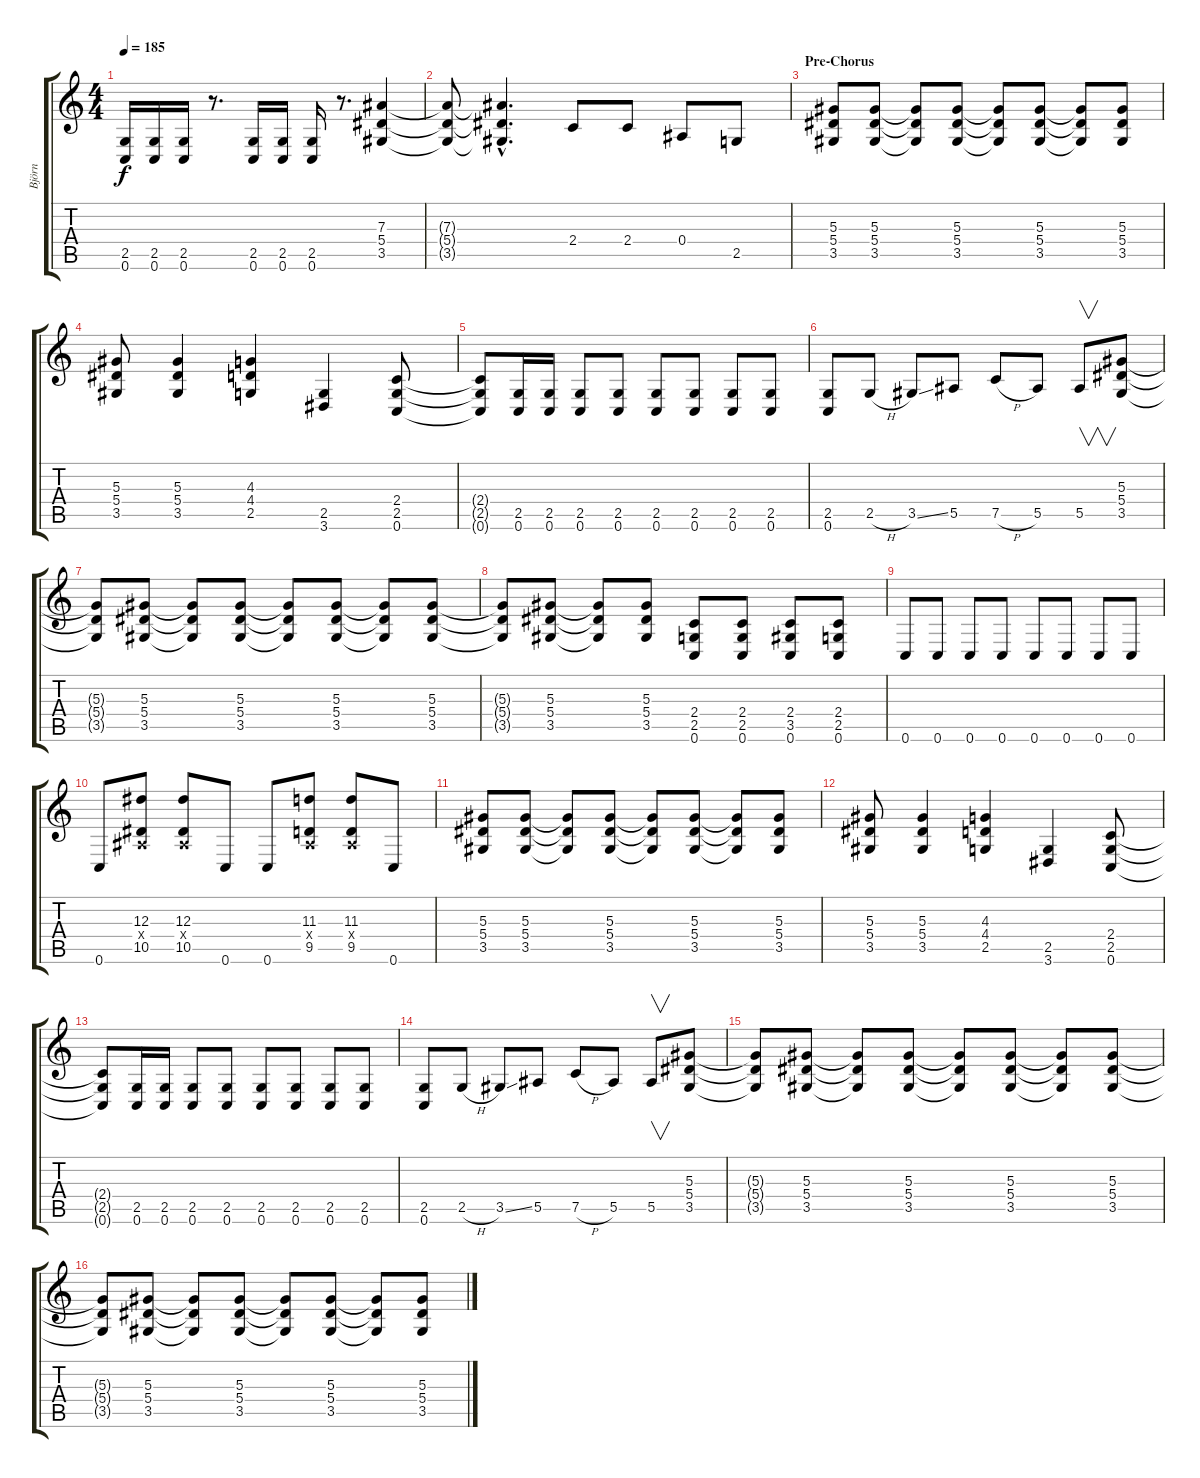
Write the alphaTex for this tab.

\track ("Björn" "Björn") {instrument distortionguitar}
\staff {score tabs}
\tuning (C4 G3 Eb3 Bb2 F2 C2) {hide}
\ts (4 4)
\tempo 185
\clef g2
\ks c
(2.5 0.6).16{dy f} (2.5 0.6).16 (2.5 0.6).16 r.8{d} (2.5 0.6).16 (2.5 0.6).16 (2.5 0.6).16 r.8{d} (7.3 5.4 3.5).4 |
(7.3{t} 5.4{t} 3.5{t}).8 (7.3{hac t} 5.4{hac t} 3.5{hac t}).4{d} 2.4.8 2.4.8 0.4.8 2.5.8 |
\section ("" "Pre-Chorus")
(5.3 5.4 3.5).8 (5.3 5.4 3.5).8 (5.3{t} 5.4{t} 3.5{t}).8 (5.3 5.4 3.5).8 (5.3{t} 5.4{t} 3.5{t}).8 (5.3 5.4 3.5).8 (5.3{t} 5.4{t} 3.5{t}).8 (5.3 5.4 3.5).8 |
(5.3 5.4 3.5).8 (5.3 5.4 3.5).4 (4.3 4.4 2.5).4 (2.5 3.6).4 (2.4 2.5 0.6).8 |
(2.4{t} 2.5{t} 0.6{t}).8 (2.5 0.6).16 (2.5 0.6).16 (2.5 0.6).8 (2.5 0.6).8 (2.5 0.6).8 (2.5 0.6).8 (2.5 0.6).8 (2.5 0.6).8 |
(2.5 0.6).8 2.5{h}.8 3.5{ss}.8 5.5.8 7.5{h}.8 5.5.8 5.5.8{v} (5.3 5.4 3.5).8 |
(5.3{t} 5.4{t} 3.5{t}).8 (5.3 5.4 3.5).8 (5.3{t} 5.4{t} 3.5{t}).8 (5.3 5.4 3.5).8 (5.3{t} 5.4{t} 3.5{t}).8 (5.3 5.4 3.5).8 (5.3{t} 5.4{t} 3.5{t}).8 (5.3 5.4 3.5).8 |
(5.3{t} 5.4{t} 3.5{t}).8 (5.3 5.4 3.5).8 (5.3{t} 5.4{t} 3.5{t}).8 (5.3 5.4 3.5).8 (2.4 2.5 0.6).8 (2.4 2.5 0.6).8 (2.4 3.5 0.6).8 (2.4 2.5 0.6).8 |
0.6.8 0.6.8 0.6.8 0.6.8 0.6.8 0.6.8 0.6.8 0.6.8 |
0.6.8 (12.3 0.4{x} 10.5).8 (12.3 0.4{x} 10.5).8 0.6.8 0.6.8 (11.3 0.4{x} 9.5).8 (11.3 0.4{x} 9.5).8 0.6.8 |
(5.3 5.4 3.5).8 (5.3 5.4 3.5).8 (5.3{t} 5.4{t} 3.5{t}).8 (5.3 5.4 3.5).8 (5.3{t} 5.4{t} 3.5{t}).8 (5.3 5.4 3.5).8 (5.3{t} 5.4{t} 3.5{t}).8 (5.3 5.4 3.5).8 |
(5.3 5.4 3.5).8 (5.3 5.4 3.5).4 (4.3 4.4 2.5).4 (2.5 3.6).4 (2.4 2.5 0.6).8 |
(2.4{t} 2.5{t} 0.6{t}).8 (2.5 0.6).16 (2.5 0.6).16 (2.5 0.6).8 (2.5 0.6).8 (2.5 0.6).8 (2.5 0.6).8 (2.5 0.6).8 (2.5 0.6).8 |
(2.5 0.6).8 2.5{h}.8 3.5{ss}.8 5.5.8 7.5{h}.8 5.5.8 5.5.8{v} (5.3 5.4 3.5).8 |
(5.3{t} 5.4{t} 3.5{t}).8 (5.3 5.4 3.5).8 (5.3{t} 5.4{t} 3.5{t}).8 (5.3 5.4 3.5).8 (5.3{t} 5.4{t} 3.5{t}).8 (5.3 5.4 3.5).8 (5.3{t} 5.4{t} 3.5{t}).8 (5.3 5.4 3.5).8 |
(5.3{t} 5.4{t} 3.5{t}).8 (5.3 5.4 3.5).8 (5.3{t} 5.4{t} 3.5{t}).8 (5.3 5.4 3.5).8 (5.3{t} 5.4{t} 3.5{t}).8 (5.3 5.4 3.5).8 (5.3{t} 5.4{t} 3.5{t}).8 (5.3 5.4 3.5).8
